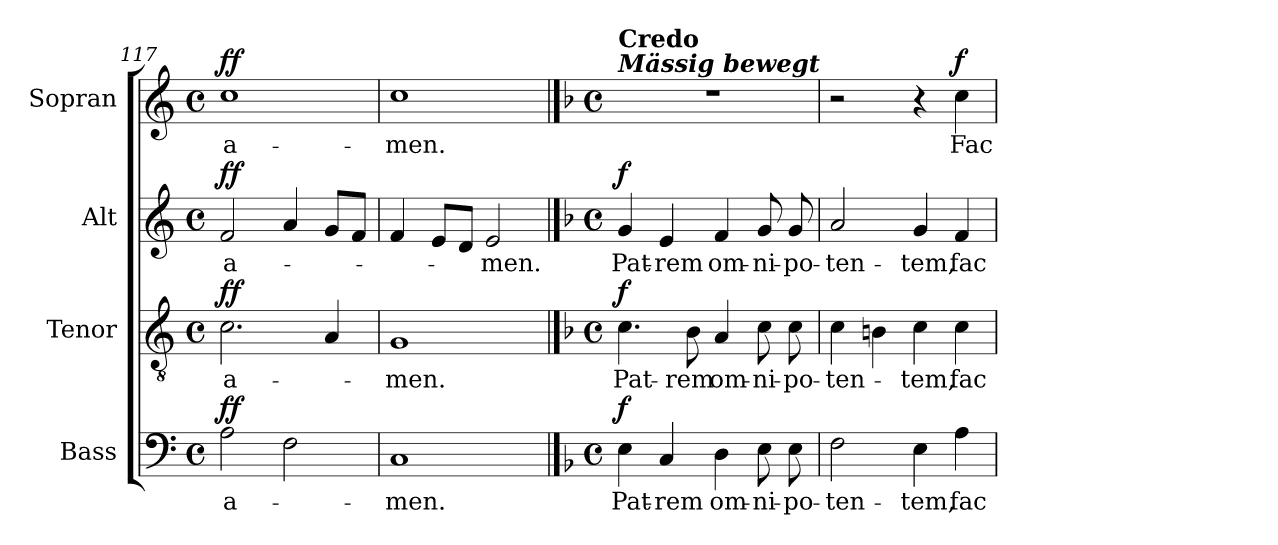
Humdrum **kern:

**kern	**text	**dynam	**kern	**text	**dynam	**kern	**text	**dynam	**kern	**text	**dynam
*part4	*part4	*part4	*part3	*part3	*part3	*part2	*part2	*part2	*part1	*part1	*part1
*staff4	*staff4	*staff4	*staff3	*staff3	*staff3	*staff2	*staff2	*staff2	*staff1	*staff1	*staff1
*I"Bass	*	*	*I"Tenor	*	*	*I"Alt	*	*	*I"Sopran	*	*
*I'B.	*	*	*I'T.	*	*	*I'A.	*	*	*I'S.	*	*
*clefF4	*	*	*clefGv2	*	*	*clefG2	*	*	*clefG2	*	*
*k[]	*	*	*k[]	*	*	*k[]	*	*	*k[]	*	*
*C:	*	*	*C:	*	*	*C:	*	*	*C:	*	*
*M4/4	*	*	*M4/4	*	*	*M4/4	*	*	*M4/4	*	*
*met(c)	*	*	*met(c)	*	*	*met(c)	*	*	*met(c)	*	*
=117	=117	=117	=117	=117	=117	=117	=117	=117	=117	=117	=117
!	!LO:LY:b	!LO:DY:a	!	!LO:LY:b	!LO:DY:a	!	!LO:LY:b	!LO:DY:a	!	!LO:LY:b	!LO:DY:a
2A\	a-	ff	2.c\	a-	ff	2f/	a-	ff	1cc	a-	ff
2F\	.	.	.	.	.	4a/	.	.	.	.	.
.	.	.	4A/	.	.	8g/L	.	.	.	.	.
.	.	.	.	.	.	8f/J	.	.	.	.	.
=118	=118	=118	=118	=118	=118	=118	=118	=118	=118	=118	=118
!	!LO:LY:b	!	!	!LO:LY:b	!	!	!	!	!	!LO:LY:b	!
1C	-men.	.	1G	-men.	.	4f/	.	.	1cc	-men.	.
.	.	.	.	.	.	8e/L	.	.	.	.	.
.	.	.	.	.	.	8d/J	.	.	.	.	.
!	!	!	!	!	!	!	!LO:LY:b	!	!	!	!
.	.	.	.	.	.	2e/	-men.	.	.	.	.
!!LO:PB:g=z
==119	==119	==119	==119	==119	==119	==119	==119	==119	==119	==119	==119
*k[b-]	*	*	*k[b-]	*	*	*k[b-]	*	*	*k[b-]	*	*
*F:	*	*	*F:	*	*	*F:	*	*	*F:	*	*
*M4/4	*	*	*M4/4	*	*	*M4/4	*	*	*M4/4	*	*
*met(c)	*	*	*met(c)	*	*	*met(c)	*	*	*met(c)	*	*
!	!	!	!	!	!	!	!	!	!LO:TX:a:Bi:t=Mässig bewegt	!	!
!	!	!	!	!	!	!	!	!	!LO:TX:a:B:t=Credo	!	!
!	!LO:LY:b	!LO:DY:a	!	!LO:LY:b	!LO:DY:a	!	!LO:LY:b	!LO:DY:a	!	!	!
4E\	Pat-	f	4.c\	Pat-	f	4g/	Pat-	f	1r	.	.
!	!LO:LY:b	!	!	!	!	!	!LO:LY:b	!	!	!	!
4C/	-rem	.	.	.	.	4e/	-rem	.	.	.	.
!	!	!	!	!LO:LY:b	!	!	!	!	!	!	!
.	.	.	8B-\	-rem	.	.	.	.	.	.	.
!	!LO:LY:b	!	!	!LO:LY:b	!	!	!LO:LY:b	!	!	!	!
4D\	om-	.	4A/	om-	.	4f/	om-	.	.	.	.
!	!LO:LY:b	!	!	!LO:LY:b	!	!	!LO:LY:b	!	!	!	!
8E\	-ni-	.	8c\	-ni-	.	8g/	-ni-	.	.	.	.
!	!LO:LY:b	!	!	!LO:LY:b	!	!	!LO:LY:b	!	!	!	!
8E\	-po-	.	8c\	-po-	.	8g/	-po-	.	.	.	.
=120	=120	=120	=120	=120	=120	=120	=120	=120	=120	=120	=120
!	!LO:LY:b	!	!	!LO:LY:b	!	!	!LO:LY:b	!	!	!	!
2F\	-ten-	.	4c\	-ten-	.	2a/	-ten-	.	2r	.	.
.	.	.	4Bn\	.	.	.	.	.	.	.	.
!	!LO:LY:b	!	!	!LO:LY:b	!	!	!LO:LY:b	!	!	!	!
4E\	-tem,	.	4c\	-tem,	.	4g/	-tem,	.	4r	.	.
!	!LO:LY:b	!	!	!LO:LY:b	!	!	!LO:LY:b	!	!	!LO:LY:b	!LO:DY:a
4A\	fac-	.	4c\	fac-	.	4f/	fac-	.	4cc\	Fac-	f
=	=	=	=	=	=	=	=	=	=	=	=
*-	*-	*-	*-	*-	*-	*-	*-	*-	*-	*-	*-
